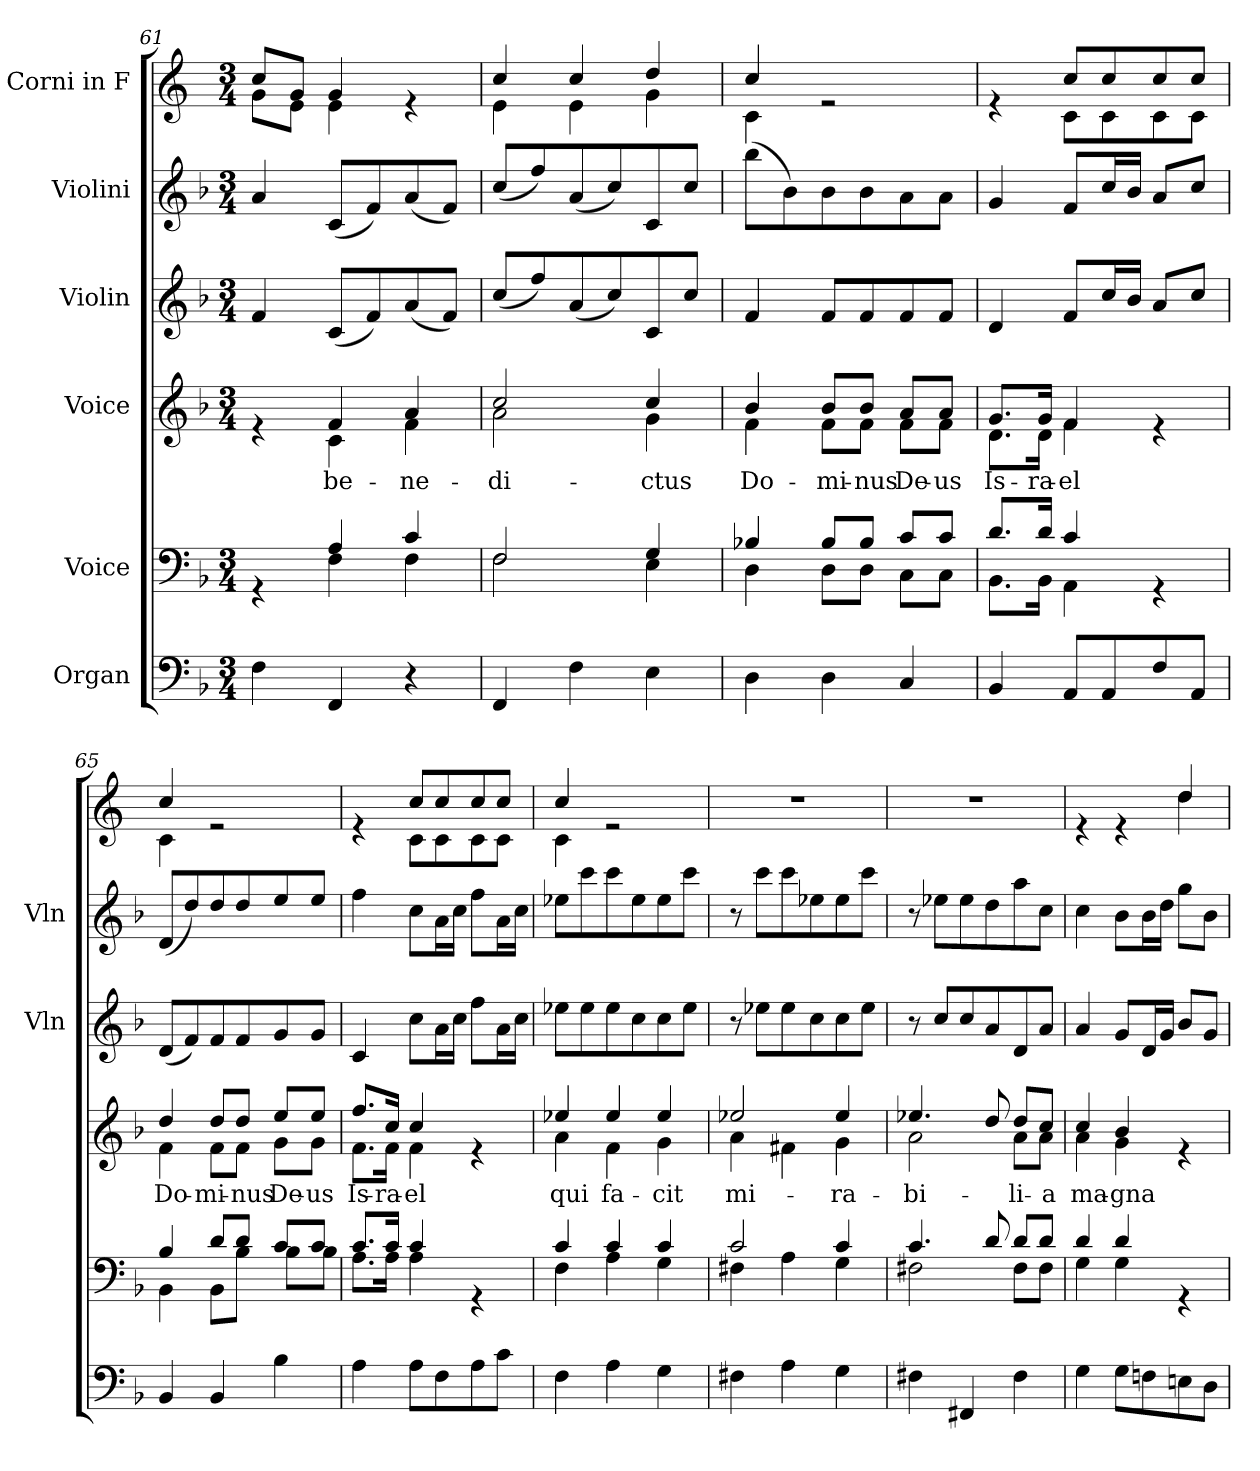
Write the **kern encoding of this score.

**kern	**kern	**kern	**text	**kern	**kern	**kern
*part6	*part5	*part4	*part4	*part3	*part2	*part1
*staff6	*staff5	*staff4	*staff4	*staff3	*staff2	*staff1
*I"Organ	*I"Voice	*I"Voice	*	*I"Violin	*I"Violini	*I"Corni in F
*	*	*	*	*I'Vln	*I'Vln	*
*clefF4	*clefF4	*clefG2	*	*clefG2	*clefG2	*clefG2
*	*	*	*	*	*	*ITrd4c7
*k[b-]	*k[b-]	*k[b-]	*	*k[b-]	*k[b-]	*k[b-]
*M3/4	*M3/4	*M3/4	*	*M3/4	*M3/4	*M3/4
=61	=61	=61	=61	=61	=61	=61
*	*^	*^	*	*	*	*^
4F\	4rGG	4ryy	4re	4ryy	.	4f/	4a/	8f/L	8c\L
.	.	.	.	.	.	.	.	8c/J	8A\J
!	!	!	!	!	!LO:LY:b	!	!	!	!
4FF/	4A/	4F\	4f/	4c\	be-	(8c/L	(8c/L	4c/	4A\
.	.	.	.	.	.	8f/)	8f/)	.	.
!	!	!	!	!	!LO:LY:b	!	!	!	!
4r	4c/	4F\	4a/	4f\	-ne-	(8a/	(8a/	4re	4ryy
.	.	.	.	.	.	8f/J)	8f/J)	.	.
=62	=62	=62	=62	=62	=62	=62	=62	=62	=62
!	!	!	!	!	!LO:LY:b	!	!	!	!
4FF/	2F/	2F\	2cc/	2a\	-di-	(8cc/L	(8cc/L	4f/	4A\
.	.	.	.	.	.	8ff/)	8ff/)	.	.
4F\	.	.	.	.	.	(8a/	(8a/	4f/	4A\
.	.	.	.	.	.	8cc/)	8cc/)	.	.
!	!	!	!	!	!LO:LY:b	!	!	!	!
4E\	4G/	4E\	4cc/	4g\	-ctus	8c/	8c/	4g/	4c\
.	.	.	.	.	.	8cc/J	8cc/J	.	.
=63	=63	=63	=63	=63	=63	=63	=63	=63	=63
!	!	!	!	!	!LO:LY:b	!	!	!	!
4D\	4B-X/	4D\	4b-/	4f\	Do-	4f/	(8bb-\L	4f/	4F\
.	.	.	.	.	.	.	8b-\)	.	.
!	!	!	!	!	!LO:LY:b	!	!	!	!
4D\	8B-/L	8D\L	8b-/L	8f\L	-mi-	8f/L	8b-\	2re	2ryy
!	!	!	!	!	!LO:LY:b	!	!	!	!
.	8B-/J	8D\J	8b-/J	8f\J	-nus	8f/	8b-\	.	.
!	!	!	!	!	!LO:LY:b	!	!	!	!
4C/	8c/L	8C\L	8a/L	8f\L	De-	8f/	8a\	.	.
!	!	!	!	!	!LO:LY:b	!	!	!	!
.	8c/J	8C\J	8a/J	8f\J	-us	8f/J	8a\J	.	.
!!LO:LB:g=z	!!
=64	=64	=64	=64	=64	=64	=64	=64	=64	=64
!	!	!	!	!	!LO:LY:b	!	!	!	!
4BB-/	8.d/L	8.BB-\L	8.g/L	8.d\L	Is-	4d/	4g/	4re	4ryy
!	!	!	!	!	!LO:LY:b	!	!	!	!
.	16d/Jk	16BB-\Jk	16g/Jk	16d\Jk	-ra-	.	.	.	.
!	!	!	!	!	!LO:LY:b	!	!	!	!
8AA/L	4c/	4AA\	4f/	4f\	-el	8f/L	8f/L	8f/L	8F\L
8AA/	.	.	.	.	.	16cc/L	16cc/L	8f/	8F\
.	.	.	.	.	.	16b-/JJ	16b-/JJ	.	.
8F/	4rGG	4ryy	4re	4ryy	.	8a/L	8a/L	8f/	8F\
8AA/J	.	.	.	.	.	8cc/J	8cc/J	8f/J	8F\J
=65	=65	=65	=65	=65	=65	=65	=65	=65	=65
!	!	!	!	!	!LO:LY:b	!	!	!	!
4BB-/	4B-/	4BB-\	4dd/	4f\	Do-	(8d/L	(8d/L	4f/	4F\
.	.	.	.	.	.	8f/)	8dd/)	.	.
!	!	!	!	!	!LO:LY:b	!	!	!	!
4BB-/	8d/L	8BB-\L	8dd/L	8f\L	-mi-	8f/	8dd/	2re	2ryy
!	!	!	!	!	!LO:LY:b	!	!	!	!
.	8d/J	8B-\J	8dd/J	8f\J	-nus	8f/	8dd/	.	.
!	!	!	!	!	!LO:LY:b	!	!	!	!
4B-\	8c/L	8B-\L	8ee/L	8g\L	De-	8g/	8ee/	.	.
!	!	!	!	!	!LO:LY:b	!	!	!	!
.	8c/J	8B-\J	8ee/J	8g\J	-us	8g/J	8ee/J	.	.
=66	=66	=66	=66	=66	=66	=66	=66	=66	=66
!	!	!	!	!	!LO:LY:b	!	!	!	!
4A\	8.c/L	8.A\L	8.ff/L	8.f\L	Is-	4c/	4ff\	4re	4ryy
!	!	!	!	!	!LO:LY:b	!	!	!	!
.	16c/Jk	16A\Jk	16cc/Jk	16f\Jk	-ra-	.	.	.	.
!	!	!	!	!	!LO:LY:b	!	!	!	!
8A\L	4c/	4A\	4cc/	4f\	-el	8cc\L	8cc\L	8f/L	8F\L
8F\	.	.	.	.	.	16a\L	16a\L	8f/	8F\
.	.	.	.	.	.	16cc\JJ	16cc\JJ	.	.
8A\	4rGG	4ryy	4re	4ryy	.	8ff\L	8ff\L	8f/	8F\
8c\J	.	.	.	.	.	16a\L	16a\L	8f/J	8F\J
.	.	.	.	.	.	16cc\JJ	16cc\JJ	.	.
=67	=67	=67	=67	=67	=67	=67	=67	=67	=67
!	!	!	!	!	!LO:LY:b	!	!	!	!
4F\	4c/	4F\	4ee-X/	4a\	qui	8ee-X\L	8ee-X\L	4f/	4F\
.	.	.	.	.	.	8ee-\	8ccc\	.	.
!	!	!	!	!	!LO:LY:b	!	!	!	!
4A\	4c/	4A\	4ee-/	4f\	fa-	8ee-\	8ccc\	2re	2ryy
.	.	.	.	.	.	8cc\	8ee-\	.	.
!	!	!	!	!	!LO:LY:b	!	!	!	!
4G\	4c/	4G\	4ee-/	4g\	-cit	8cc\	8ee-\	.	.
.	.	.	.	.	.	8ee-\J	8ccc\J	.	.
*	*	*	*	*	*	*	*	*v	*v
=68	=68	=68	=68	=68	=68	=68	=68	=68
!	!	!	!	!	!LO:LY:b	!	!	!
4F#X\	2c/	4F#X\	2ee-X/	4a\	mi-	8r	8r	2.r
.	.	.	.	.	.	8ee-X\L	8ccc\L	.
4A\	.	4A\	.	4f#X\	.	8ee-\	8ccc\	.
.	.	.	.	.	.	8cc\	8ee-X\	.
!	!	!	!	!	!LO:LY:b	!	!	!
4G\	4c/	4G\	4ee-/	4g\	-ra-	8cc\	8ee-\	.
.	.	.	.	.	.	8ee-\J	8ccc\J	.
!!LO:PB:g=z
=69	=69	=69	=69	=69	=69	=69	=69	=69
!	!	!	!	!	!LO:LY:b	!	!	!
4F#X\	4.c/	2F#X\	4.ee-X/	2a\	-bi-	8r	8r	2.r
.	.	.	.	.	.	8cc/L	8ee-X\L	.
4FF#X/	.	.	.	.	.	8cc/	8ee-\	.
.	8d/	.	8dd/	.	.	8a/	8dd\	.
!	!	!	!	!	!LO:LY:b	!	!	!
4F#\	8d/L	8F#\L	8dd/L	8a\L	-li-	8d/	8aa\	.
!	!	!	!	!	!LO:LY:b	!	!	!
.	8d/J	8F#\J	8cc/J	8a\J	-a	8a/J	8cc\J	.
=70	=70	=70	=70	=70	=70	=70	=70	=70
!	!	!	!	!	!LO:LY:b	!	!	!
*	*	*	*	*	*	*	*	*^
4G\	4d/	4G\	4cc/	4a\	ma-	4a/	4cc\	4re	2ryy
!	!	!	!	!	!LO:LY:b	!	!	!	!
8G\L	4d/	4G\	4b-/	4g\	-gna	8g/L	8b-\L	4re	.
8Fn\	.	.	.	.	.	16d/L	16b-\L	.	.
.	.	.	.	.	.	16g/JJ	16dd\JJ	.	.
8En\	4rGG	4ryy	4re	4ryy	.	8b-/L	8gg\L	4g/	4g\
8D\J	.	.	.	.	.	8g/J	8b-\J	.	.
*	*v	*v	*	*	*	*	*	*v	*v
*	*	*v	*v	*	*	*	*
=	=	=	=	=	=	=
*-	*-	*-	*-	*-	*-	*-
